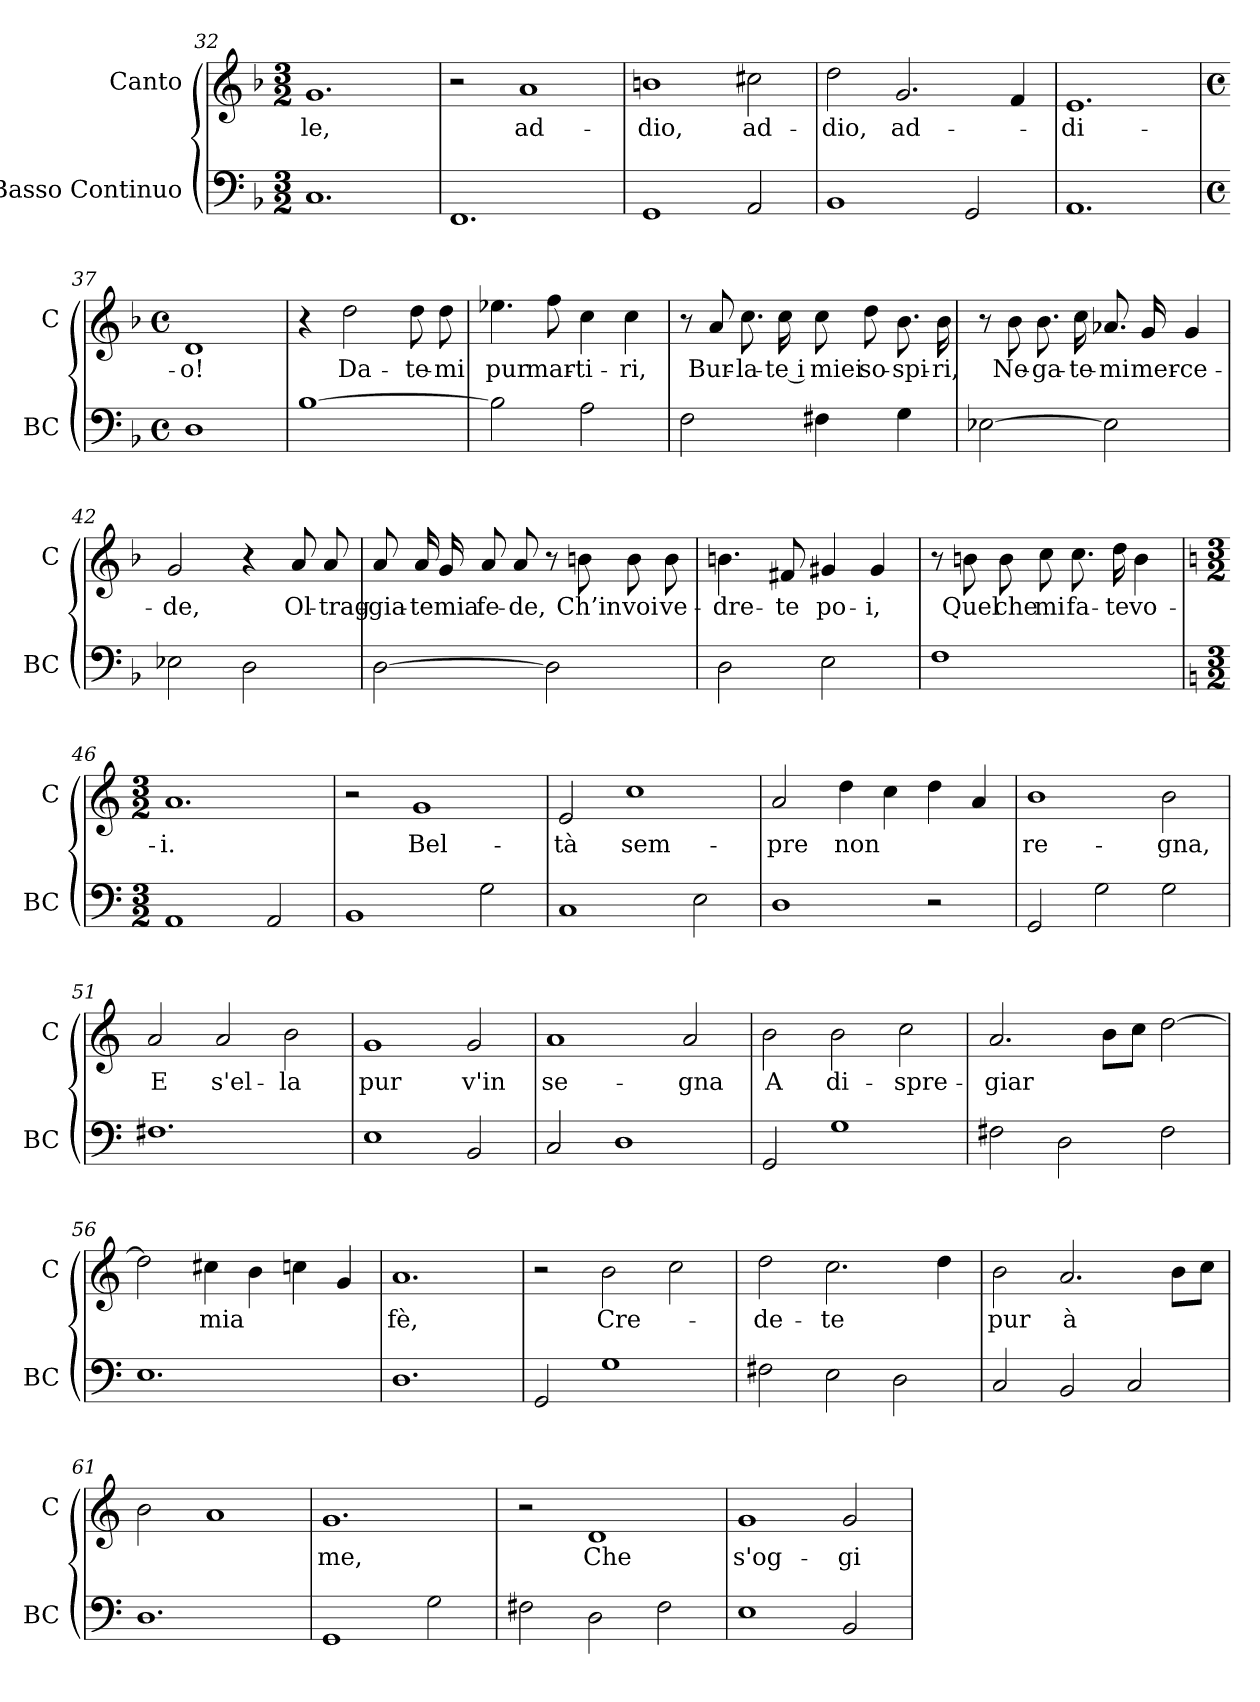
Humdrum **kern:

**kern	**kern	**text
*part2	*part1	*part1
*staff2	*staff1	*staff1
*I"Basso Continuo	*I"Canto	*
*I'BC	*I'C	*
*clefF4	*clefG2	*
*k[b-]	*k[b-]	*
*F:	*F:	*
*M3/2	*M3/2	*
=32	=32	=32
!	!	!LO:LY:b
1.C	1.g	-le,
=33	=33	=33
1.FF	2r	.
!	!	!LO:LY:b
.	1a	ad-
=34	=34	=34
!	!	!LO:LY:b
1GG	1bn	-dio,
!	!	!LO:LY:b
2AA/	2cc#X\	ad-
!!LO:PB:g=z
=35	=35	=35
!	!	!LO:LY:b
1BB-	2dd\	-dio,
!	!	!LO:LY:b
.	2.g/	ad-
2GG/	.	.
.	4f/	.
=36	=36	=36
!	!	!LO:LY:b
1.AA	1.e	-di-
=37	=37	=37
*M4/4	*M4/4	*
*met(c)	*met(c)	*
!	!	!LO:LY:b
1D	1d	-o!
=38	=38	=38
[1B-	4r	.
!	!	!LO:LY:b
.	2dd\	Da-
!	!	!LO:LY:b
.	8dd\	-te-
!	!	!LO:LY:b
.	8dd\	-mi
=39	=39	=39
!	!	!LO:LY:b
2B-\]	4.ee-X\	pur
!	!	!LO:LY:b
.	8ff\	mar-
!	!	!LO:LY:b
2A\	4cc\	-ti-
!	!	!LO:LY:b
.	4cc\	-ri,
=40	=40	=40
2F\	8r	.
!	!	!LO:LY:b
.	8a/	Bur-
!	!	!LO:LY:b
.	8.cc\	-la-
!	!	!LO:LY:b
.	16cc\	-te i
!	!	!LO:LY:b
4F#X\	8cc\	miei
!	!	!LO:LY:b
.	8dd\	so-
!	!	!LO:LY:b
4G\	8.b-\	-spi-
!	!	!LO:LY:b
.	16b-\	-ri,
!!LO:LB:g=z
=41	=41	=41
[2E-X\	8r	.
!	!	!LO:LY:b
.	8b-\	Ne-
!	!	!LO:LY:b
.	8.b-\	-ga-
!	!	!LO:LY:b
.	16cc\	-te-
!	!	!LO:LY:b
2E-\]	8.a-X/	-mi
!	!	!LO:LY:b
.	16g/	mer-
!	!	!LO:LY:b
.	4g/	-ce-
=42	=42	=42
!	!	!LO:LY:b
2E-X\	2g/	-de,
2D\	4r	.
!	!	!LO:LY:b
.	8a/	Ol-
!	!	!LO:LY:b
.	8a/	-trag-
=43	=43	=43
!	!	!LO:LY:b
[2D\	8a/	-gia-
!	!	!LO:LY:b
.	16a/	-te
!	!	!LO:LY:b
.	16g/	mia
!	!	!LO:LY:b
.	8a/	fe-
!	!	!LO:LY:b
.	8a/	-de,
2D\]	8r	.
!	!	!LO:LY:b
.	8bn\	Ch’in
!	!	!LO:LY:b
.	8b\	voi
!	!	!LO:LY:b
.	8b\	ve-
=44	=44	=44
!	!	!LO:LY:b
2D\	4.bn\	-dre-
!	!	!LO:LY:b
.	8f#X/	-te
!	!	!LO:LY:b
2E\	4g#X/	po-
!	!	!LO:LY:b
.	4g#/	-i,
!!LO:LB:g=z
=45	=45	=45
1F	8r	.
!	!	!LO:LY:b
.	8bn\	Quel
!	!	!LO:LY:b
.	8b\	che
!	!	!LO:LY:b
.	8cc\	mi
!	!	!LO:LY:b
.	8.cc\	fa-
!	!	!LO:LY:b
.	16dd\	-te
!	!	!LO:LY:b
.	4b\	vo-
=46	=46	=46
*k[]	*k[]	*
*C:	*C:	*
*M3/2	*M3/2	*
!	!	!LO:LY:b
1AA	1.a	-i.
2AA/	.	.
=47	=47	=47
1BB	2r	.
!	!	!LO:LY:b
.	1g	Bel-
2G\	.	.
=48	=48	=48
!	!	!LO:LY:b
1C	2e/	-tà
!	!	!LO:LY:b
.	1cc	sem-
2E\	.	.
=49	=49	=49
!	!	!LO:LY:b
1D	2a/	-pre
!	!	!LO:LY:b
.	4dd\	non
.	4cc\	.
2r	4dd\	.
.	4a/	.
!!LO:LB:g=z
=50	=50	=50
!	!	!LO:LY:b
2GG/	1b	re-
2G\	.	.
!	!	!LO:LY:b
2G\	2b\	-gna,
=51	=51	=51
!	!	!LO:LY:b
1.F#X	2a/	E
!	!	!LO:LY:b
.	2a/	s'el-
!	!	!LO:LY:b
.	2b\	-la
=52	=52	=52
!	!	!LO:LY:b
1E	1g	pur
!	!	!LO:LY:b
2BB/	2g/	v'in
=53	=53	=53
!	!	!LO:LY:b
2C/	1a	se-
1D	.	.
!	!	!LO:LY:b
.	2a/	-gna
=54	=54	=54
!	!	!LO:LY:b
2GG/	2b\	A
!	!	!LO:LY:b
1G	2b\	di-
!	!	!LO:LY:b
.	2cc\	-spre-
=55	=55	=55
!	!	!LO:LY:b
2F#X\	2.a/	-giar
2D\	.	.
.	8b\L	.
.	8cc\J	.
2F#\	[2dd\	.
!!LO:LB:g=z
=56	=56	=56
1.E	2dd\]	.
!	!	!LO:LY:b
.	4cc#X\	mia
.	4b\	.
.	4ccn\	.
.	4g/	.
=57	=57	=57
!	!	!LO:LY:b
1.D	1.a	fè,
=58	=58	=58
2GG/	2r	.
!	!	!LO:LY:b
1G	2b\	Cre-
.	2cc\	.
=59	=59	=59
!	!	!LO:LY:b
2F#X\	2dd\	-de-
!	!	!LO:LY:b
2E\	2.cc\	-te
2D\	.	.
.	4dd\	.
=60	=60	=60
!	!	!LO:LY:b
2C/	2b\	pur
!	!	!LO:LY:b
2BB/	2.a/	à
2C/	.	.
.	8b\L	.
.	8cc\J	.
=61	=61	=61
1.D	2b\	.
.	1a	.
!!LO:LB:g=z
=62	=62	=62
!	!	!LO:LY:b
1GG	1.g	me,
2G\	.	.
=63	=63	=63
2F#X\	2r	.
!	!	!LO:LY:b
2D\	1d	Che
2F#\	.	.
=64	=64	=64
!	!	!LO:LY:b
1E	1g	s'og-
!	!	!LO:LY:b
2BB/	2g/	-gi
=	=	=
*-	*-	*-
